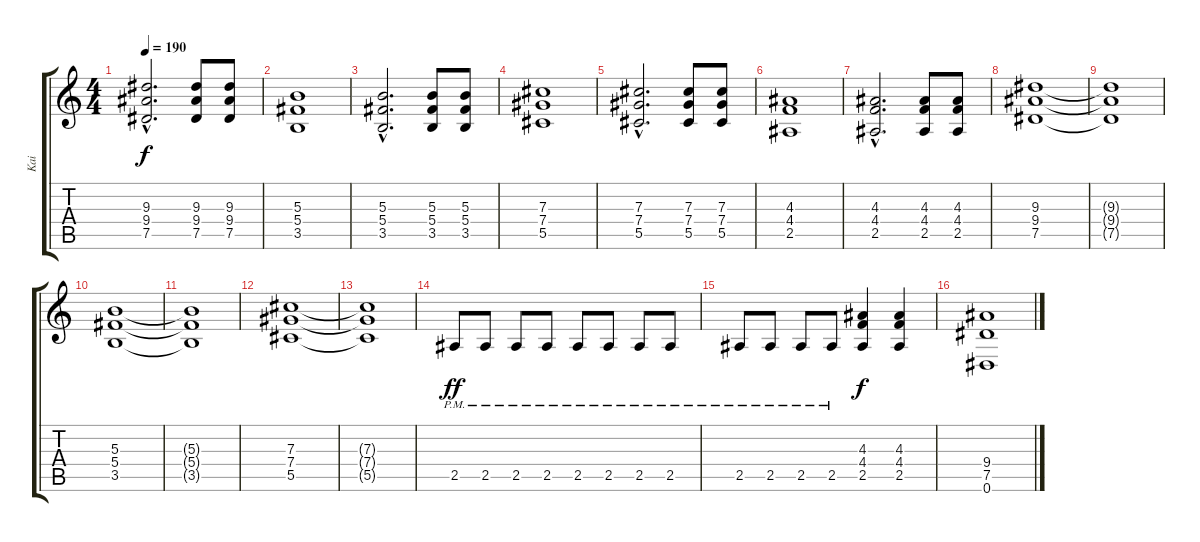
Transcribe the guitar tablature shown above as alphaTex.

\track ("Kai" "Kai") {instrument distortionguitar}
\staff {score tabs}
\tuning (Eb4 Bb3 Gb3 Db3 Ab2 Eb2) {hide}
\ts (4 4)
\tempo 190
\clef g2
\ks c
(9.3{hac} 9.4{hac} 7.5{hac}).2{d dy f} (9.3 9.4 7.5).8 (9.3 9.4 7.5).8 |
(5.3 5.4 3.5).1 |
(5.3{hac} 5.4{hac} 3.5{hac}).2{d} (5.3 5.4 3.5).8 (5.3 5.4 3.5).8 |
(7.3 7.4 5.5).1 |
(7.3{hac} 7.4{hac} 5.5{hac}).2{d} (7.3 7.4 5.5).8 (7.3 7.4 5.5).8 |
(4.3 4.4 2.5).1 |
(4.3{hac} 4.4{hac} 2.5{hac}).2{d} (4.3 4.4 2.5).8 (4.3 4.4 2.5).8 |
(9.3 9.4 7.5).1 |
(9.3{t} 9.4{t} 7.5{t}).1 |
(5.3 5.4 3.5).1 |
(5.3{t} 5.4{t} 3.5{t}).1 |
(7.3 7.4 5.5).1 |
(7.3{t} 7.4{t} 5.5{t}).1 |
2.5{pm}.8{dy ff} 2.5{pm}.8 2.5{pm}.8 2.5{pm}.8 2.5{pm}.8 2.5{pm}.8 2.5{pm}.8 2.5{pm}.8 |
2.5{pm}.8 2.5{pm}.8 2.5{pm}.8 2.5{pm}.8 (4.3 4.4 2.5).4{dy f} (4.3 4.4 2.5).4 |
(9.4 7.5 0.6).1
